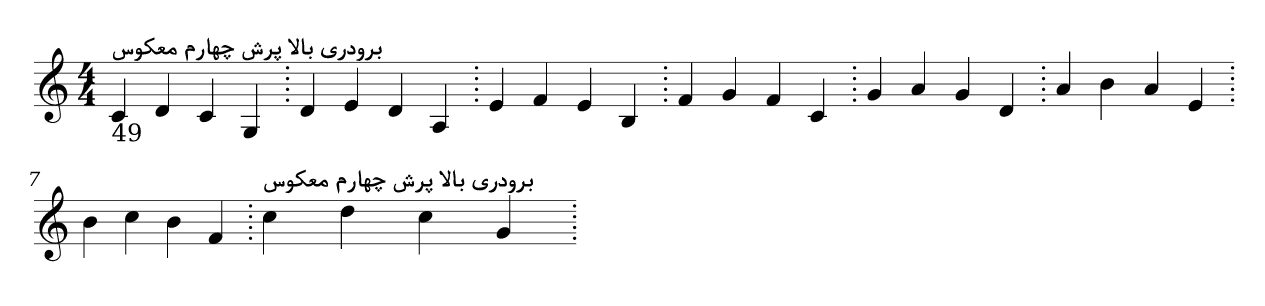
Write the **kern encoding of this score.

**kern
*part1
*staff1
!!LO:LB:g=z
*clefG2
*k[]
*C:
*M4/4
=1
!LO:TX:b:t=49
!LO:TX:a:t=برودری بالا پرش چهارم معکوس
4ci/
4di/
4ci/
4Gi/
=2.
*k[]
*C:
4di/
4ei/
4di/
4Ai/
=3.
*k[]
*C:
4ei/
4fi/
4ei/
4Bi/
=4.
*k[]
*C:
4fi/
4gi/
4fi/
4ci/
!!LO:LB:g=z
=5.
*k[]
*C:
4gi/
4ai/
4gi/
4di/
=6.
*k[]
*C:
4ai/
4bi\
4ai/
4ei/
=7.
*k[]
*C:
4bi\
4cci\
4bi\
4fi/
!!LO:PB:g=z
=8.
*k[]
*C:
!LO:TX:a:t=برودری بالا پرش چهارم معکوس
4cci\
4ddi\
4cci\
4gi/
=.
*-
